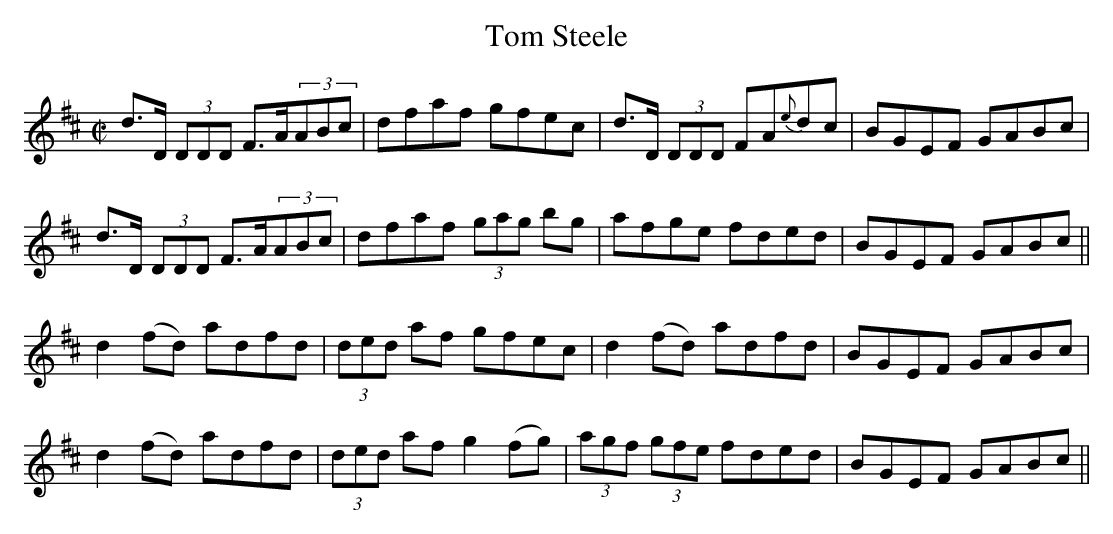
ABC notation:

X:1
T: Tom Steele
M: C|
L: 1/8
K: D
d>D (3DDD F>A(3ABc|dfaf gfec|d>D (3DDD FA{e}dc|BGEF GABc|
d>D (3DDD F>A(3ABc|dfaf (3gag bg|afge fded|BGEF GABc||
d2(fd) adfd|(3ded af gfec|d2(fd) adfd|BGEF GABc|
d2(fd) adfd|(3ded af g2(fg)|(3agf (3gfe fded|BGEF GABc||
